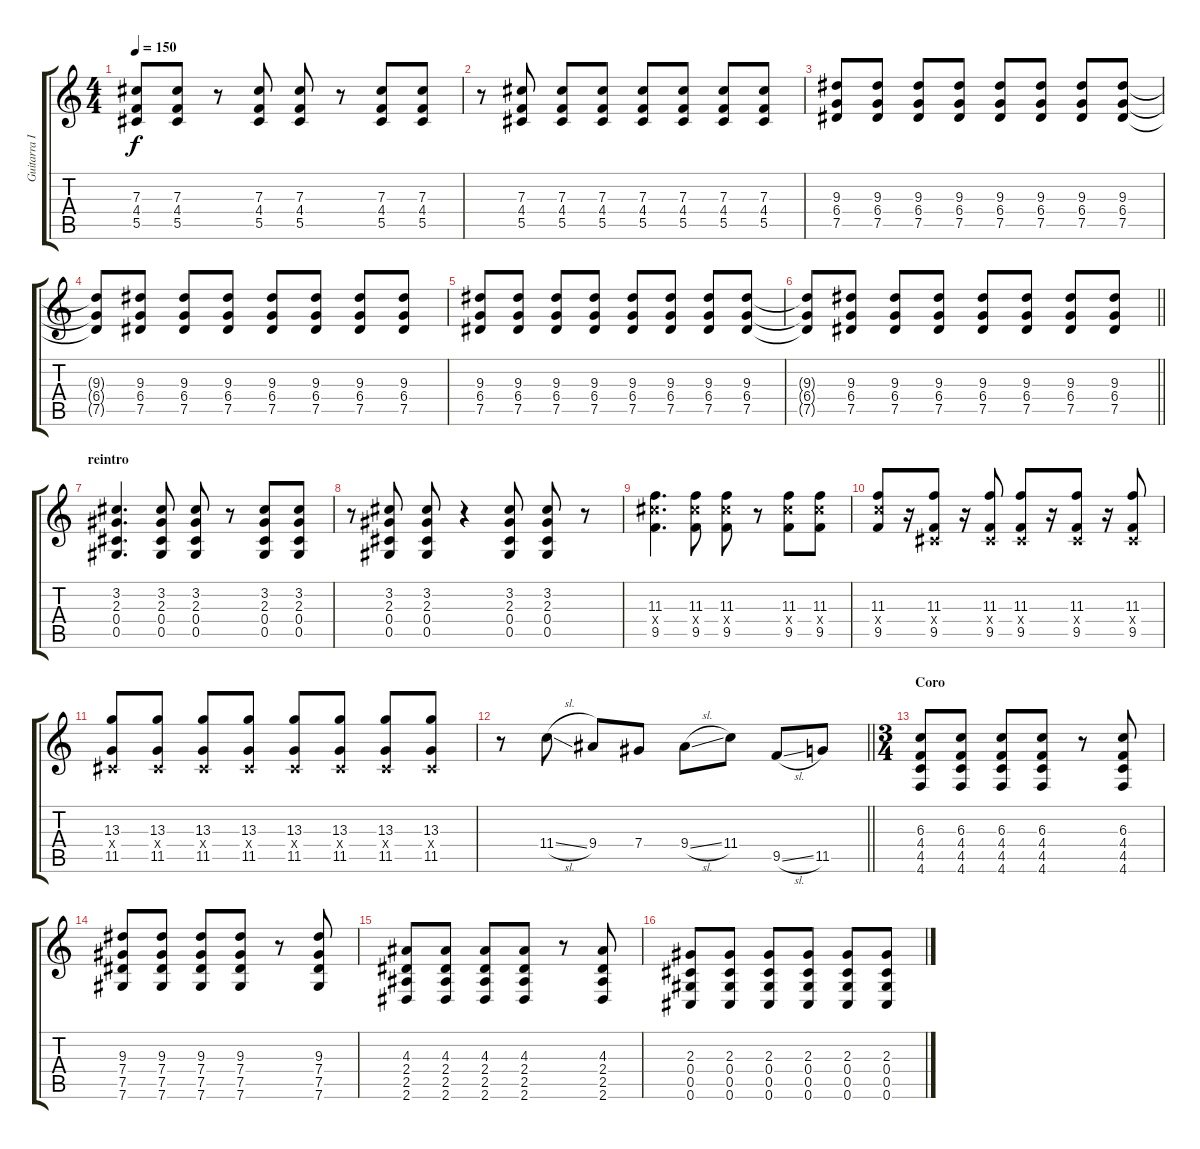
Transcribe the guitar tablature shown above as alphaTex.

\track ("Guitarra II" "Guitarra I") {instrument distortionguitar}
\staff {score tabs}
\tuning (Eb4 Bb3 Gb3 Db3 Ab2 Db2) {hide}
\ts (4 4)
\tempo 150
\clef g2
\ks c
(7.3 4.4 5.5).8{dy f} (7.3 4.4 5.5).8 r.8 (7.3 4.4 5.5).8 (7.3 4.4 5.5).8 r.8 (7.3 4.4 5.5).8 (7.3 4.4 5.5).8 |
r.8 (7.3 4.4 5.5).8 (7.3 4.4 5.5).8 (7.3 4.4 5.5).8 (7.3 4.4 5.5).8 (7.3 4.4 5.5).8 (7.3 4.4 5.5).8 (7.3 4.4 5.5).8 |
(9.3 6.4 7.5).8 (9.3 6.4 7.5).8 (9.3 6.4 7.5).8 (9.3 6.4 7.5).8 (9.3 6.4 7.5).8 (9.3 6.4 7.5).8 (9.3 6.4 7.5).8 (9.3 6.4 7.5).8 |
(9.3{t} 6.4{t} 7.5{t}).8 (9.3 6.4 7.5).8 (9.3 6.4 7.5).8 (9.3 6.4 7.5).8 (9.3 6.4 7.5).8 (9.3 6.4 7.5).8 (9.3 6.4 7.5).8 (9.3 6.4 7.5).8 |
(9.3 6.4 7.5).8 (9.3 6.4 7.5).8 (9.3 6.4 7.5).8 (9.3 6.4 7.5).8 (9.3 6.4 7.5).8 (9.3 6.4 7.5).8 (9.3 6.4 7.5).8 (9.3 6.4 7.5).8 |
\barLineRight lightlight
(9.3{t} 6.4{t} 7.5{t}).8 (9.3 6.4 7.5).8 (9.3 6.4 7.5).8 (9.3 6.4 7.5).8 (9.3 6.4 7.5).8 (9.3 6.4 7.5).8 (9.3 6.4 7.5).8 (9.3 6.4 7.5).8 |
\section ("" "reintro")
(3.2 2.3 0.4 0.5).4{d} (3.2 2.3 0.4 0.5).8 (3.2 2.3 0.4 0.5).8 r.8 (3.2 2.3 0.4 0.5).8 (3.2 2.3 0.4 0.5).8 |
r.8 (3.2 2.3 0.4 0.5).8 (3.2 2.3 0.4 0.5).8 r.4 (3.2 2.3 0.4 0.5).8 (3.2 2.3 0.4 0.5).8 r.8 |
(11.3 12.4{x} 9.5).4{d} (11.3 12.4{x} 9.5).8 (11.3 12.4{x} 9.5).8 r.8 (11.3 12.4{x} 9.5).8 (11.3 12.4{x} 9.5).8 |
(11.3 11.4{x} 9.5).8 r.16 (11.3 0.4{x} 9.5).8 r.16 (11.3 0.4{x} 9.5).8 (11.3 0.4{x} 9.5).8 r.16 (11.3 0.4{x} 9.5).8 r.16 (11.3 0.4{x} 9.5).8 |
(13.3 0.4{x} 11.5).8 (13.3 0.4{x} 11.5).8 (13.3 0.4{x} 11.5).8 (13.3 0.4{x} 11.5).8 (13.3 0.4{x} 11.5).8 (13.3 0.4{x} 11.5).8 (13.3 0.4{x} 11.5).8 (13.3 0.4{x} 11.5).8 |
\barLineRight lightlight
r.8 11.4{sl}.8 9.4.8 7.4.8 9.4{sl}.8 11.4.8 9.5{sl}.8 11.5.8 |
\ts (3 4)
\section ("" "Coro")
(6.3 4.4 4.5 4.6).8 (6.3 4.4 4.5 4.6).8 (6.3 4.4 4.5 4.6).8 (6.3 4.4 4.5 4.6).8 r.8 (6.3 4.4 4.5 4.6).8 |
(9.3 7.4 7.5 7.6).8 (9.3 7.4 7.5 7.6).8 (9.3 7.4 7.5 7.6).8 (9.3 7.4 7.5 7.6).8 r.8 (9.3 7.4 7.5 7.6).8 |
(4.3 2.4 2.5 2.6).8 (4.3 2.4 2.5 2.6).8 (4.3 2.4 2.5 2.6).8 (4.3 2.4 2.5 2.6).8 r.8 (4.3 2.4 2.5 2.6).8 |
(2.3 0.4 0.5 0.6).8 (2.3 0.4 0.5 0.6).8 (2.3 0.4 0.5 0.6).8 (2.3 0.4 0.5 0.6).8 (2.3 0.4 0.5 0.6).8 (2.3 0.4 0.5 0.6).8
